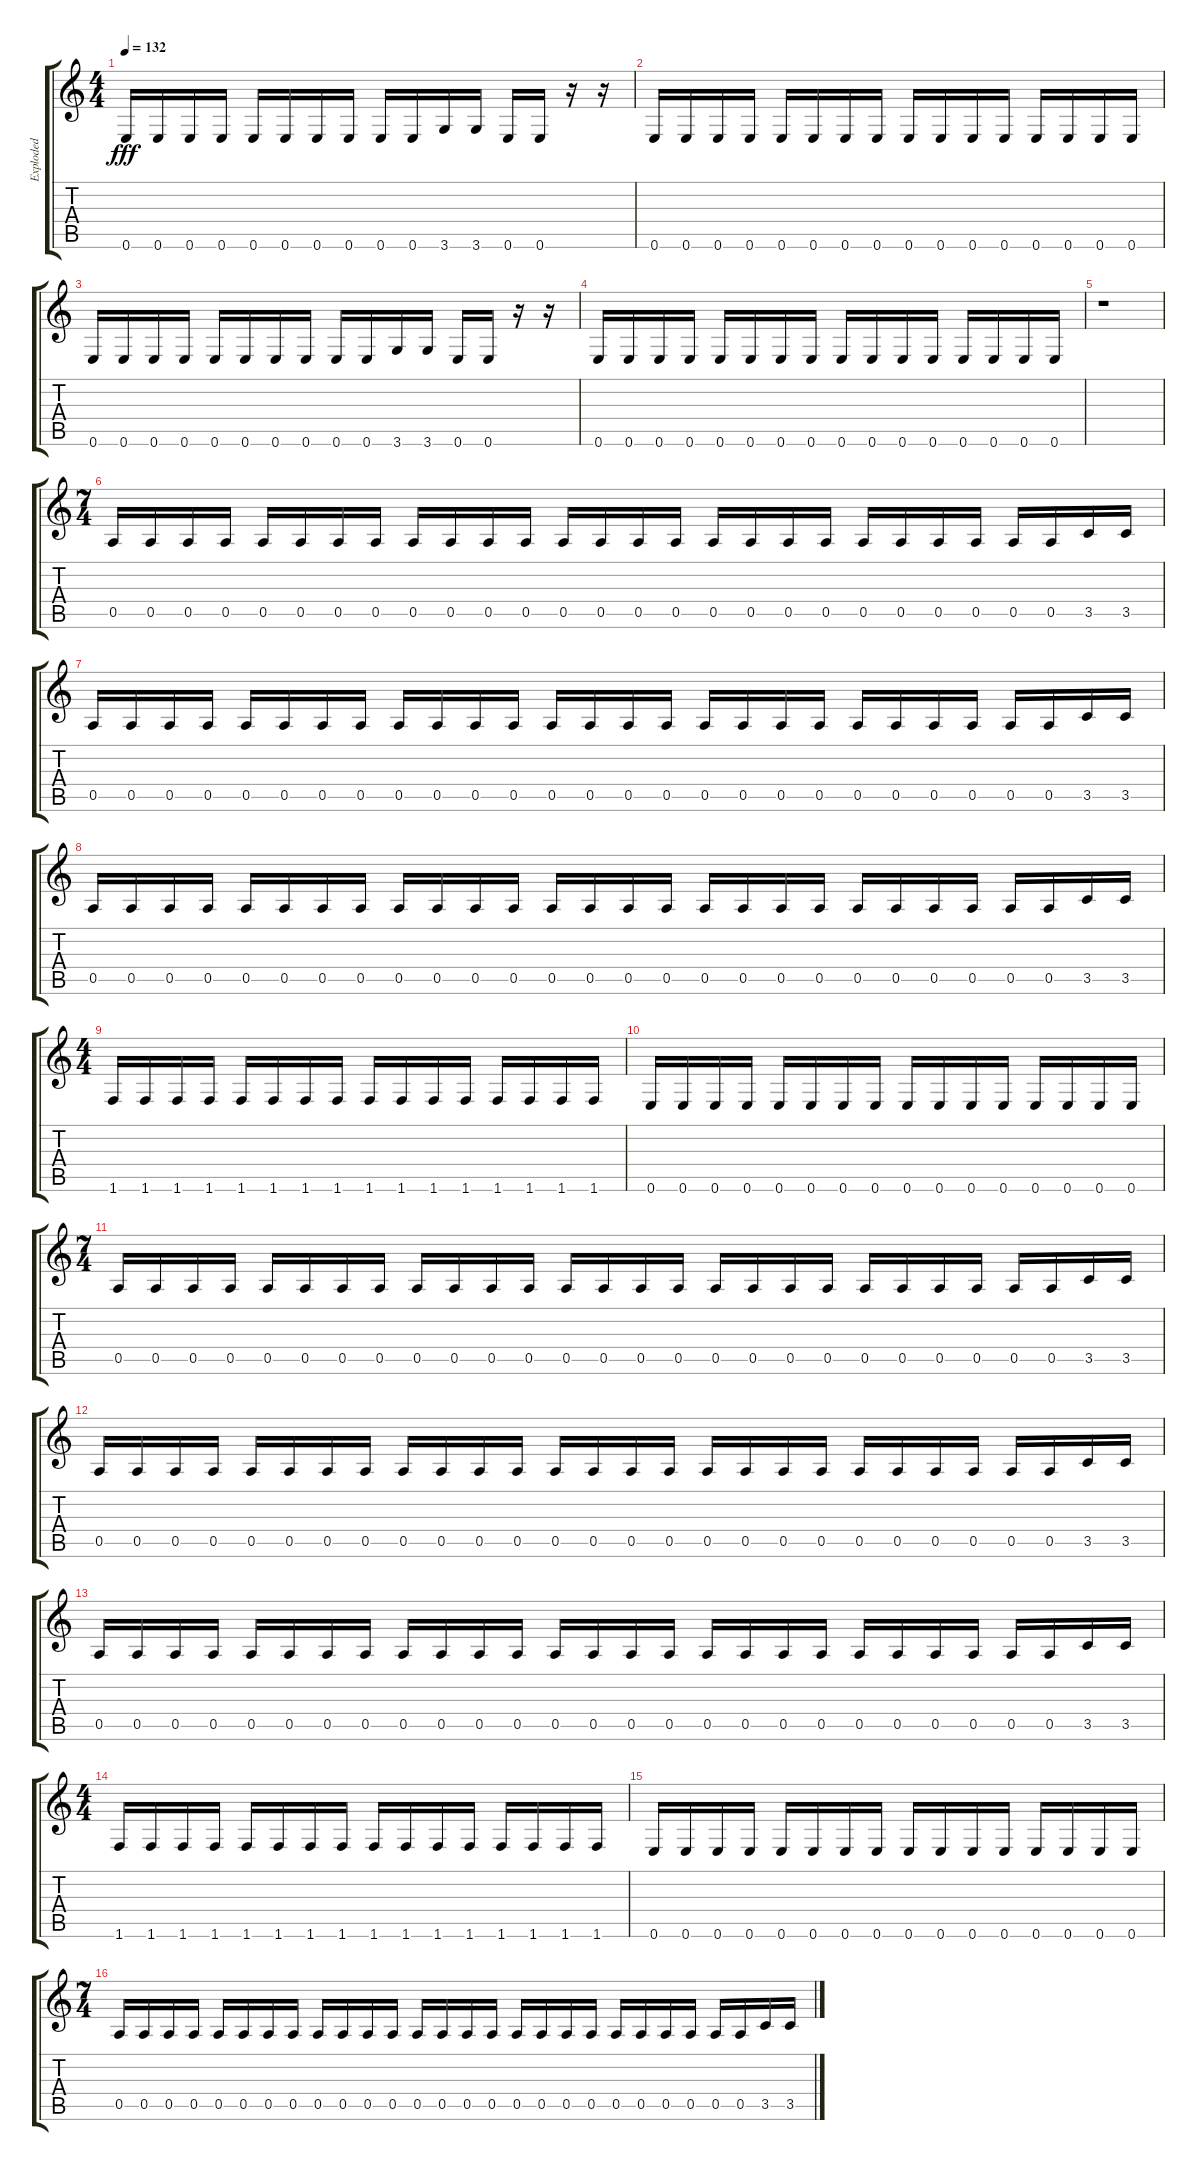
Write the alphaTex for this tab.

\track ("Exploded" "Exploded") {instrument distortionguitar}
\staff {score tabs}
\tuning (E4 B3 G3 D3 A2 E2) {hide}
\ts (4 4)
\tempo 132
\clef g2
\ks c
0.6.16{dy fff} 0.6.16 0.6.16 0.6.16 0.6.16 0.6.16 0.6.16 0.6.16 0.6.16 0.6.16 3.6.16 3.6.16 0.6.16 0.6.16 r.16 r.16 |
0.6.16 0.6.16 0.6.16 0.6.16 0.6.16 0.6.16 0.6.16 0.6.16 0.6.16 0.6.16 0.6.16 0.6.16 0.6.16 0.6.16 0.6.16 0.6.16 |
0.6.16 0.6.16 0.6.16 0.6.16 0.6.16 0.6.16 0.6.16 0.6.16 0.6.16 0.6.16 3.6.16 3.6.16 0.6.16 0.6.16 r.16 r.16 |
0.6.16 0.6.16 0.6.16 0.6.16 0.6.16 0.6.16 0.6.16 0.6.16 0.6.16 0.6.16 0.6.16 0.6.16 0.6.16 0.6.16 0.6.16 0.6.16 |
r.1 |
\ts (7 4)
0.5.16 0.5.16 0.5.16 0.5.16 0.5.16 0.5.16 0.5.16 0.5.16 0.5.16 0.5.16 0.5.16 0.5.16 0.5.16 0.5.16 0.5.16 0.5.16 0.5.16 0.5.16 0.5.16 0.5.16 0.5.16 0.5.16 0.5.16 0.5.16 0.5.16 0.5.16 3.5.16 3.5.16 |
0.5.16 0.5.16 0.5.16 0.5.16 0.5.16 0.5.16 0.5.16 0.5.16 0.5.16 0.5.16 0.5.16 0.5.16 0.5.16 0.5.16 0.5.16 0.5.16 0.5.16 0.5.16 0.5.16 0.5.16 0.5.16 0.5.16 0.5.16 0.5.16 0.5.16 0.5.16 3.5.16 3.5.16 |
0.5.16 0.5.16 0.5.16 0.5.16 0.5.16 0.5.16 0.5.16 0.5.16 0.5.16 0.5.16 0.5.16 0.5.16 0.5.16 0.5.16 0.5.16 0.5.16 0.5.16 0.5.16 0.5.16 0.5.16 0.5.16 0.5.16 0.5.16 0.5.16 0.5.16 0.5.16 3.5.16 3.5.16 |
\ts (4 4)
1.6.16 1.6.16 1.6.16 1.6.16 1.6.16 1.6.16 1.6.16 1.6.16 1.6.16 1.6.16 1.6.16 1.6.16 1.6.16 1.6.16 1.6.16 1.6.16 |
0.6.16 0.6.16 0.6.16 0.6.16 0.6.16 0.6.16 0.6.16 0.6.16 0.6.16 0.6.16 0.6.16 0.6.16 0.6.16 0.6.16 0.6.16 0.6.16 |
\ts (7 4)
0.5.16 0.5.16 0.5.16 0.5.16 0.5.16 0.5.16 0.5.16 0.5.16 0.5.16 0.5.16 0.5.16 0.5.16 0.5.16 0.5.16 0.5.16 0.5.16 0.5.16 0.5.16 0.5.16 0.5.16 0.5.16 0.5.16 0.5.16 0.5.16 0.5.16 0.5.16 3.5.16 3.5.16 |
0.5.16 0.5.16 0.5.16 0.5.16 0.5.16 0.5.16 0.5.16 0.5.16 0.5.16 0.5.16 0.5.16 0.5.16 0.5.16 0.5.16 0.5.16 0.5.16 0.5.16 0.5.16 0.5.16 0.5.16 0.5.16 0.5.16 0.5.16 0.5.16 0.5.16 0.5.16 3.5.16 3.5.16 |
0.5.16 0.5.16 0.5.16 0.5.16 0.5.16 0.5.16 0.5.16 0.5.16 0.5.16 0.5.16 0.5.16 0.5.16 0.5.16 0.5.16 0.5.16 0.5.16 0.5.16 0.5.16 0.5.16 0.5.16 0.5.16 0.5.16 0.5.16 0.5.16 0.5.16 0.5.16 3.5.16 3.5.16 |
\ts (4 4)
1.6.16 1.6.16 1.6.16 1.6.16 1.6.16 1.6.16 1.6.16 1.6.16 1.6.16 1.6.16 1.6.16 1.6.16 1.6.16 1.6.16 1.6.16 1.6.16 |
0.6.16 0.6.16 0.6.16 0.6.16 0.6.16 0.6.16 0.6.16 0.6.16 0.6.16 0.6.16 0.6.16 0.6.16 0.6.16 0.6.16 0.6.16 0.6.16 |
\ts (7 4)
0.5.16 0.5.16 0.5.16 0.5.16 0.5.16 0.5.16 0.5.16 0.5.16 0.5.16 0.5.16 0.5.16 0.5.16 0.5.16 0.5.16 0.5.16 0.5.16 0.5.16 0.5.16 0.5.16 0.5.16 0.5.16 0.5.16 0.5.16 0.5.16 0.5.16 0.5.16 3.5.16 3.5.16
